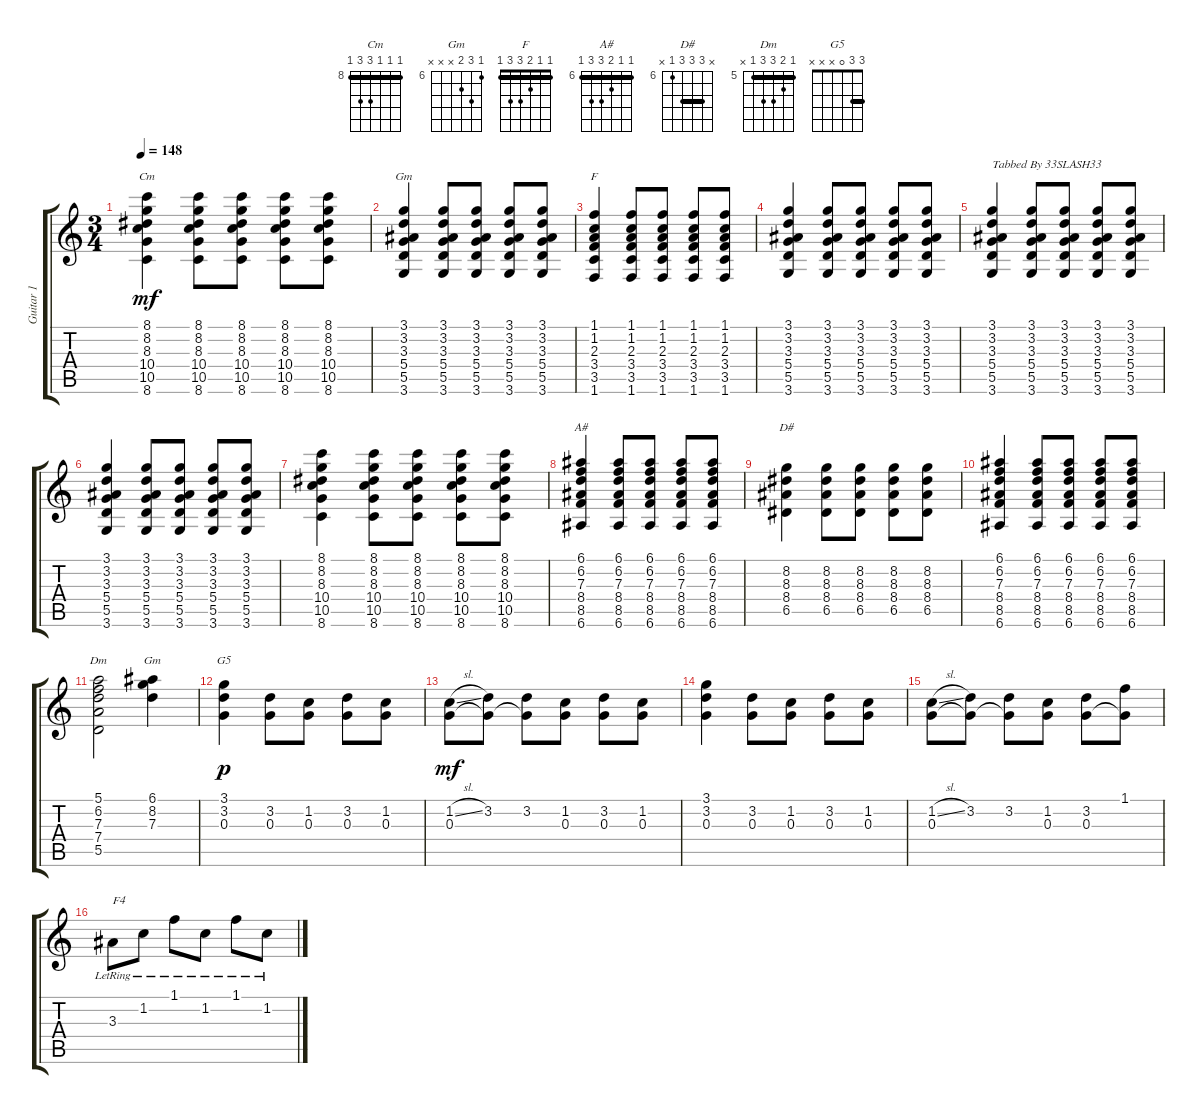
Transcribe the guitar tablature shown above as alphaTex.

\track ("Guitar 1" "Guitar 1") {instrument acousticguitarsteel}
\staff {score tabs}
\tuning (E4 B3 G3 D3 A2 E2) {hide}
\chord ("Cm" 8 8 8 10 10 8) {firstfret 8 barre 8}
\chord ("Gm" 3 3 3 5 5 3) {barre 3}
\chord ("F" 1 1 2 3 3 1) {barre 1}
\chord ("A#" 6 6 7 8 8 6) {firstfret 6 barre 6}
\chord ("D#" x 8 8 8 6 x) {firstfret 6 barre 8}
\chord ("Dm" 5 6 7 7 5 x) {firstfret 5 barre 5}
\chord ("Gm" 6 8 7 x x x) {firstfret 6}
\chord ("G5" 3 3 0 x x x) {barre 3}
\ts (3 4)
\tempo 148
\clef g2
\ks c
(8.1 8.2 8.3 10.4 10.5 8.6).4{ch "Cm" dy mf} (8.1 8.2 8.3 10.4 10.5 8.6).8 (8.1 8.2 8.3 10.4 10.5 8.6).8 (8.1 8.2 8.3 10.4 10.5 8.6).8 (8.1 8.2 8.3 10.4 10.5 8.6).8 |
(3.1 3.2 3.3 5.4 5.5 3.6).4{ch "Gm"} (3.1 3.2 3.3 5.4 5.5 3.6).8 (3.1 3.2 3.3 5.4 5.5 3.6).8 (3.1 3.2 3.3 5.4 5.5 3.6).8 (3.1 3.2 3.3 5.4 5.5 3.6).8 |
(1.1 1.2 2.3 3.4 3.5 1.6).4{ch "F"} (1.1 1.2 2.3 3.4 3.5 1.6).8 (1.1 1.2 2.3 3.4 3.5 1.6).8 (1.1 1.2 2.3 3.4 3.5 1.6).8 (1.1 1.2 2.3 3.4 3.5 1.6).8 |
(3.1 3.2 3.3 5.4 5.5 3.6).4 (3.1 3.2 3.3 5.4 5.5 3.6).8 (3.1 3.2 3.3 5.4 5.5 3.6).8 (3.1 3.2 3.3 5.4 5.5 3.6).8 (3.1 3.2 3.3 5.4 5.5 3.6).8 |
(3.1 3.2 3.3 5.4 5.5 3.6).4{txt "Tabbed By 33SLASH33"} (3.1 3.2 3.3 5.4 5.5 3.6).8 (3.1 3.2 3.3 5.4 5.5 3.6).8 (3.1 3.2 3.3 5.4 5.5 3.6).8 (3.1 3.2 3.3 5.4 5.5 3.6).8 |
(3.1 3.2 3.3 5.4 5.5 3.6).4 (3.1 3.2 3.3 5.4 5.5 3.6).8 (3.1 3.2 3.3 5.4 5.5 3.6).8 (3.1 3.2 3.3 5.4 5.5 3.6).8 (3.1 3.2 3.3 5.4 5.5 3.6).8 |
(8.1 8.2 8.3 10.4 10.5 8.6).4 (8.1 8.2 8.3 10.4 10.5 8.6).8 (8.1 8.2 8.3 10.4 10.5 8.6).8 (8.1 8.2 8.3 10.4 10.5 8.6).8 (8.1 8.2 8.3 10.4 10.5 8.6).8 |
(6.1 6.2 7.3 8.4 8.5 6.6).4{ch "A#"} (6.1 6.2 7.3 8.4 8.5 6.6).8 (6.1 6.2 7.3 8.4 8.5 6.6).8 (6.1 6.2 7.3 8.4 8.5 6.6).8 (6.1 6.2 7.3 8.4 8.5 6.6).8 |
(8.2 8.3 8.4 6.5).4{ch "D#"} (8.2 8.3 8.4 6.5).8 (8.2 8.3 8.4 6.5).8 (8.2 8.3 8.4 6.5).8 (8.2 8.3 8.4 6.5).8 |
(6.1 6.2 7.3 8.4 8.5 6.6).4 (6.1 6.2 7.3 8.4 8.5 6.6).8 (6.1 6.2 7.3 8.4 8.5 6.6).8 (6.1 6.2 7.3 8.4 8.5 6.6).8 (6.1 6.2 7.3 8.4 8.5 6.6).8 |
(5.1 6.2 7.3 7.4 5.5).2{ch "Dm"} (6.1 8.2 7.3).4{ch "Gm"} |
(3.1 3.2 0.3).4{ch "G5" dy p} (3.2 0.3).8 (1.2 0.3).8 (3.2 0.3).8 (1.2 0.3).8 |
(1.2{sl} 0.3).8{dy mf} (3.2 0.3{t}).8 (3.2 0.3{t}).8 (1.2 0.3).8 (3.2 0.3).8 (1.2 0.3).8 |
(3.1 3.2 0.3).4 (3.2 0.3).8 (1.2 0.3).8 (3.2 0.3).8 (1.2 0.3).8 |
(1.2{sl} 0.3).8 (3.2 0.3{t}).8 (3.2 0.3{t}).8 (1.2 0.3).8 (3.2 0.3).8 (1.1 0.3{t}).8 |
3.3{lr}.8{txt "F4"} 1.2{lr}.8 1.1{lr}.8 1.2{lr}.8 1.1{lr}.8 1.2{lr}.8
